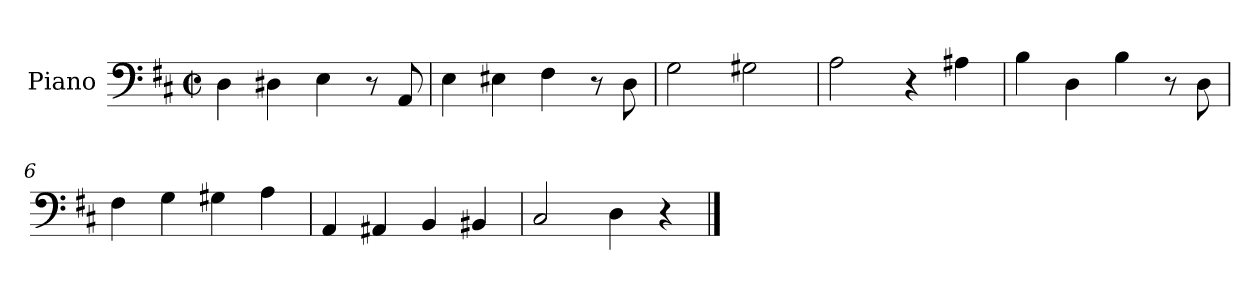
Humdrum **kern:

**kern
*part1
*staff1
*I"Piano
*I'Pno
*clefF4
*k[f#c#]
*D:
*M2/2
*met(c|)
=1
4D\
4D#X\
4E\
8r
8AA/
=2
4E\
4E#X\
4F#\
8r
8D\
=3
2G\
2G#X\
=4
2A\
4r
4A#X\
=5
4B\
4D\
4B\
8r
8D\
=6
4F#\
4G\
4G#X\
4A\
=7
4AA/
4AA#X/
4BB/
4BB#X/
=8
2C#/
4D\
4r
==
*-
